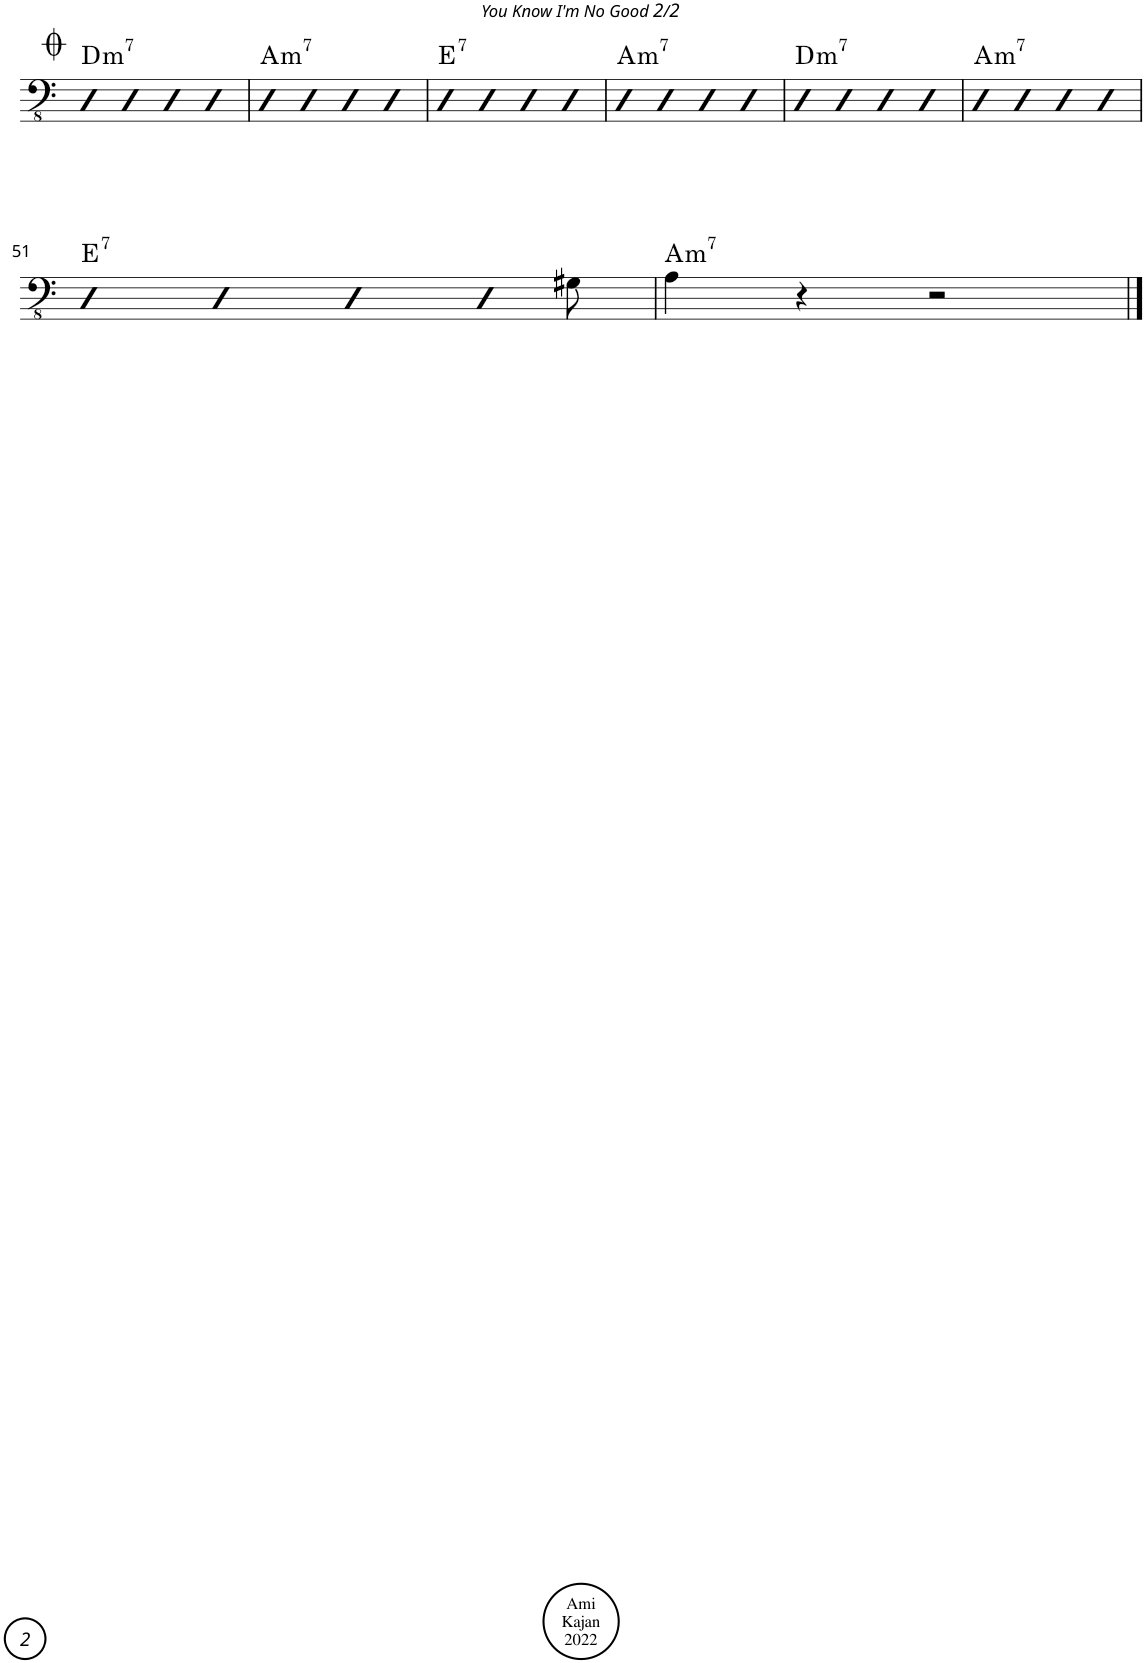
**kern	**harte
*part1	*part1
*staff1	*
*I"Acoustic Bass	*
*I'Bass	*
!!LO:PB:g=z
*clefFv4	*
*k[]	*
*M4/4	*
*met(c)	*
=45	=45
!	!LO:H:kt=m7
4DD	D:min7
4DD	.
4DD	.
4DD	.
=46	=46
!	!LO:H:kt=m7
4DD	A:min7
4DD	.
4DD	.
4DD	.
=47	=47
!	!LO:H:kt=7
4DD	E:7
4DD	.
4DD	.
4DD	.
=48	=48
!	!LO:H:kt=m7
4DD	A:min7
4DD	.
4DD	.
4DD	.
=49	=49
!	!LO:H:kt=m7
4DD	D:min7
4DD	.
4DD	.
4DD	.
=50	=50
!	!LO:H:kt=m7
4DD	A:min7
4DD	.
4DD	.
4DD	.
!!LO:LB:g=z
=51	=51
!	!LO:H:kt=7
4DD	E:7
4DD	.
4DD	.
8DDL	.
8GG#X\J	.
=52	=52
!	!LO:H:kt=m7
4AA\	A:min7
4r	.
2r	.
==	==
*-	*-
